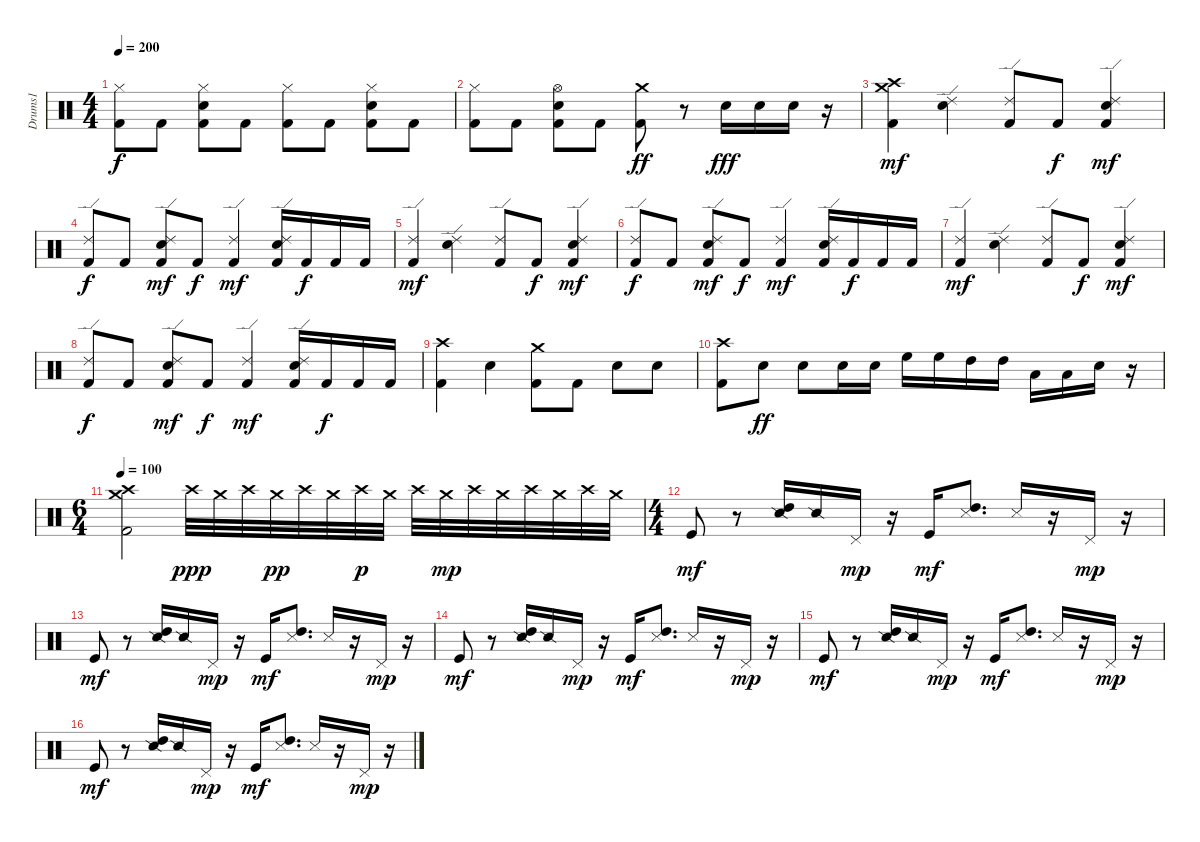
\track ("Drums1" "Drums1") {instrument percussion}
\staff {score}
\articulation defaults
\ts (4 4)
\tempo 200
\clef neutral
\ks c
("Hi-Hat (closed)" "Kick (hit) 2").8{dy f} "Kick (hit) 2".8 ("Hi-Hat (closed)" "Snare (hit) 2" "Kick (hit) 2").8 "Kick (hit) 2".8 ("Hi-Hat (closed)" "Kick (hit) 2").8 "Kick (hit) 2".8 ("Hi-Hat (closed)" "Snare (hit) 2" "Kick (hit) 2").8 "Kick (hit) 2".8 |
("Hi-Hat (closed)" "Kick (hit) 2").8 "Kick (hit) 2".8 ("Hi-Hat (open)" "Snare (hit) 2" "Kick (hit) 2").8 "Kick (hit) 2".8 ("Crash medium (hit)" "Kick (hit) 2").8{dy ff} r.8 "Snare (hit) 2".16{dy fff} "Snare (hit) 2".16 "Snare (hit) 2".16 r.16 |
("Crash high (hit)" "Crash medium (hit)" "Kick (hit) 2").4{dy mf} ("Ride (edge) 2" "Snare (hit) 2").4 ("Ride (edge) 2" "Kick (hit) 2").8 "Kick (hit) 2".8{dy f} ("Ride (edge) 2" "Snare (hit) 2" "Kick (hit) 2").4{dy mf} |
("Ride (edge) 2" "Kick (hit) 2").8{dy f} "Kick (hit) 2".8 ("Ride (edge) 2" "Snare (hit) 2" "Kick (hit) 2").8{dy mf} "Kick (hit) 2".8{dy f} ("Ride (edge) 2" "Kick (hit) 2").4{dy mf} ("Ride (edge) 2" "Snare (hit) 2" "Kick (hit) 2").16 "Kick (hit) 2".16{dy f} "Kick (hit) 2".16 "Kick (hit) 2".16 |
("Ride (edge) 2" "Kick (hit) 2").4{dy mf} ("Ride (edge) 2" "Snare (hit) 2").4 ("Ride (edge) 2" "Kick (hit) 2").8 "Kick (hit) 2".8{dy f} ("Ride (edge) 2" "Snare (hit) 2" "Kick (hit) 2").4{dy mf} |
("Ride (edge) 2" "Kick (hit) 2").8{dy f} "Kick (hit) 2".8 ("Ride (edge) 2" "Snare (hit) 2" "Kick (hit) 2").8{dy mf} "Kick (hit) 2".8{dy f} ("Ride (edge) 2" "Kick (hit) 2").4{dy mf} ("Ride (edge) 2" "Snare (hit) 2" "Kick (hit) 2").16 "Kick (hit) 2".16{dy f} "Kick (hit) 2".16 "Kick (hit) 2".16 |
("Ride (edge) 2" "Kick (hit) 2").4{dy mf} ("Ride (edge) 2" "Snare (hit) 2").4 ("Ride (edge) 2" "Kick (hit) 2").8 "Kick (hit) 2".8{dy f} ("Ride (edge) 2" "Snare (hit) 2" "Kick (hit) 2").4{dy mf} |
("Ride (edge) 2" "Kick (hit) 2").8{dy f} "Kick (hit) 2".8 ("Ride (edge) 2" "Snare (hit) 2" "Kick (hit) 2").8{dy mf} "Kick (hit) 2".8{dy f} ("Ride (edge) 2" "Kick (hit) 2").4{dy mf} ("Ride (edge) 2" "Snare (hit) 2" "Kick (hit) 2").16 "Kick (hit) 2".16{dy f} "Kick (hit) 2".16 "Kick (hit) 2".16 |
("Crash high (hit)" "Kick (hit) 2").4 "Snare (hit) 2".4 ("Crash medium (hit)" "Kick (hit) 2").8 "Kick (hit) 2".8 "Snare (hit) 2".8 "Snare (hit) 2".8 |
("Crash high (hit)" "Kick (hit) 2").8 "Snare (hit) 2".8{dy ff} "Snare (hit) 2".8 "Snare (hit) 2".16 "Snare (hit) 2".16 "High Floor Tom (hit)".16 "High Floor Tom (hit)".16 "High Tom (hit)".16 "High Tom (hit)".16 "Low Tom (hit)".16 "Low Tom (hit)".16 "Snare (hit) 2".16 r.16 |
\ts (6 4)
\tempo 100
("Crash high (hit)" "Crash medium (hit)" "Kick (hit) 2").2 "Crash high (hit)".32{dy ppp} "Crash medium (hit)".32 "Crash high (hit)".32 "Crash medium (hit)".32{dy pp} "Crash high (hit)".32 "Crash medium (hit)".32 "Crash high (hit)".32{dy p} "Crash medium (hit)".32 "Crash high (hit)".32 "Crash medium (hit)".32{dy mp} "Crash high (hit)".32 "Crash medium (hit)".32 "Crash high (hit)".32 "Crash medium (hit)".32 "Crash high (hit)".32 "Crash medium (hit)".32 |
\ts (4 4)
"Kick (hit)".8{dy mf} r.8 ("High Tom (hit)" "Snare (side stick) 2").16 "Snare (side stick) 2".16 "Pedal Hi-Hat (hit)".16{dy mp} r.16 "Kick (hit)".16{dy mf} ("High Tom (hit)" "Snare (side stick) 3").8{d} "Snare (side stick) 3".16 r.16 "Pedal Hi-Hat (hit)".16{dy mp} r.16 |
"Kick (hit)".8{dy mf} r.8 ("High Tom (hit)" "Snare (side stick) 2").16 "Snare (side stick) 2".16 "Pedal Hi-Hat (hit)".16{dy mp} r.16 "Kick (hit)".16{dy mf} ("High Tom (hit)" "Snare (side stick) 3").8{d} "Snare (side stick) 3".16 r.16 "Pedal Hi-Hat (hit)".16{dy mp} r.16 |
"Kick (hit)".8{dy mf} r.8 ("High Tom (hit)" "Snare (side stick) 2").16 "Snare (side stick) 2".16 "Pedal Hi-Hat (hit)".16{dy mp} r.16 "Kick (hit)".16{dy mf} ("High Tom (hit)" "Snare (side stick) 3").8{d} "Snare (side stick) 3".16 r.16 "Pedal Hi-Hat (hit)".16{dy mp} r.16 |
"Kick (hit)".8{dy mf} r.8 ("High Tom (hit)" "Snare (side stick) 2").16 "Snare (side stick) 2".16 "Pedal Hi-Hat (hit)".16{dy mp} r.16 "Kick (hit)".16{dy mf} ("High Tom (hit)" "Snare (side stick) 3").8{d} "Snare (side stick) 3".16 r.16 "Pedal Hi-Hat (hit)".16{dy mp} r.16 |
"Kick (hit)".8{dy mf} r.8 ("High Tom (hit)" "Snare (side stick) 2").16 "Snare (side stick) 2".16 "Pedal Hi-Hat (hit)".16{dy mp} r.16 "Kick (hit)".16{dy mf} ("High Tom (hit)" "Snare (side stick) 3").8{d} "Snare (side stick) 3".16 r.16 "Pedal Hi-Hat (hit)".16{dy mp} r.16
